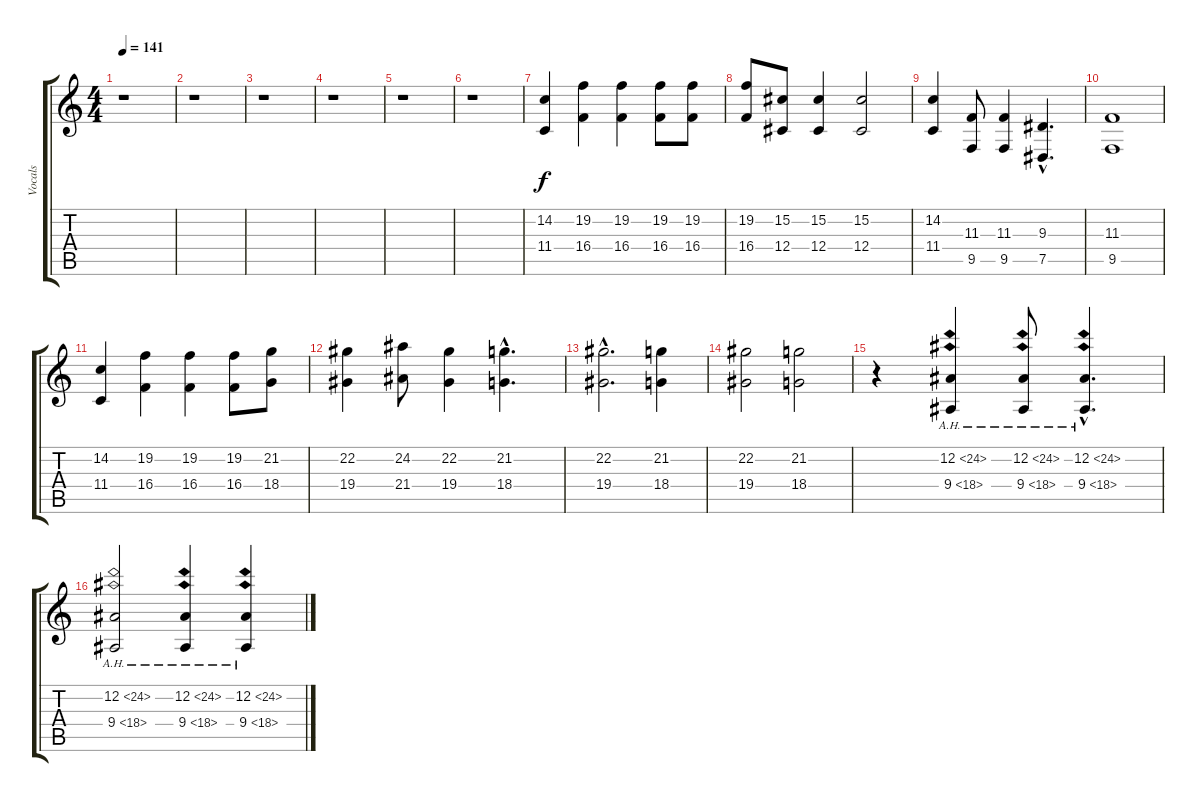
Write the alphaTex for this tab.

\track ("Vocals" "Vocals") {instrument synthbrass2}
\staff {score tabs}
\tuning (Eb4 Bb3 Gb3 Db3 Ab2 Eb2) {hide}
\ts (4 4)
\tempo 141
\clef g2
\ks c
r.1{dy f} |
r.1 |
r.1 |
r.1 |
r.1 |
r.1 |
(14.2 11.4).4 (19.2 16.4).4 (19.2 16.4).4 (19.2 16.4).8 (19.2 16.4).8 |
(19.2 16.4).8 (15.2 12.4).8 (15.2 12.4).4 (15.2 12.4).2 |
(14.2 11.4).4 (11.3 9.5).8 (11.3 9.5).4 (9.3{hac} 7.5{hac}).4{d} |
(11.3 9.5).1 |
(14.2 11.4).4 (19.2 16.4).4 (19.2 16.4).4 (19.2 16.4).8 (21.2 18.4).8 |
(22.2 19.4).4 (24.2 21.4).8 (22.2 19.4).4 (21.2{hac} 18.4{hac}).4{d} |
(22.2{hac} 19.4{hac}).2{d} (21.2 18.4).4 |
(22.2 19.4).2 (21.2 18.4).2 |
r.4 (12.2{ah 12} 9.4{ah 9}).4 (12.2{ah 12} 9.4{ah 9}).8 (12.2{ah 12 hac} 9.4{ah 9 hac}).4{d} |
(12.2{ah 12} 9.4{ah 9}).2 (12.2{ah 12} 9.4{ah 9}).4 (12.2{ah 12} 9.4{ah 9}).4
